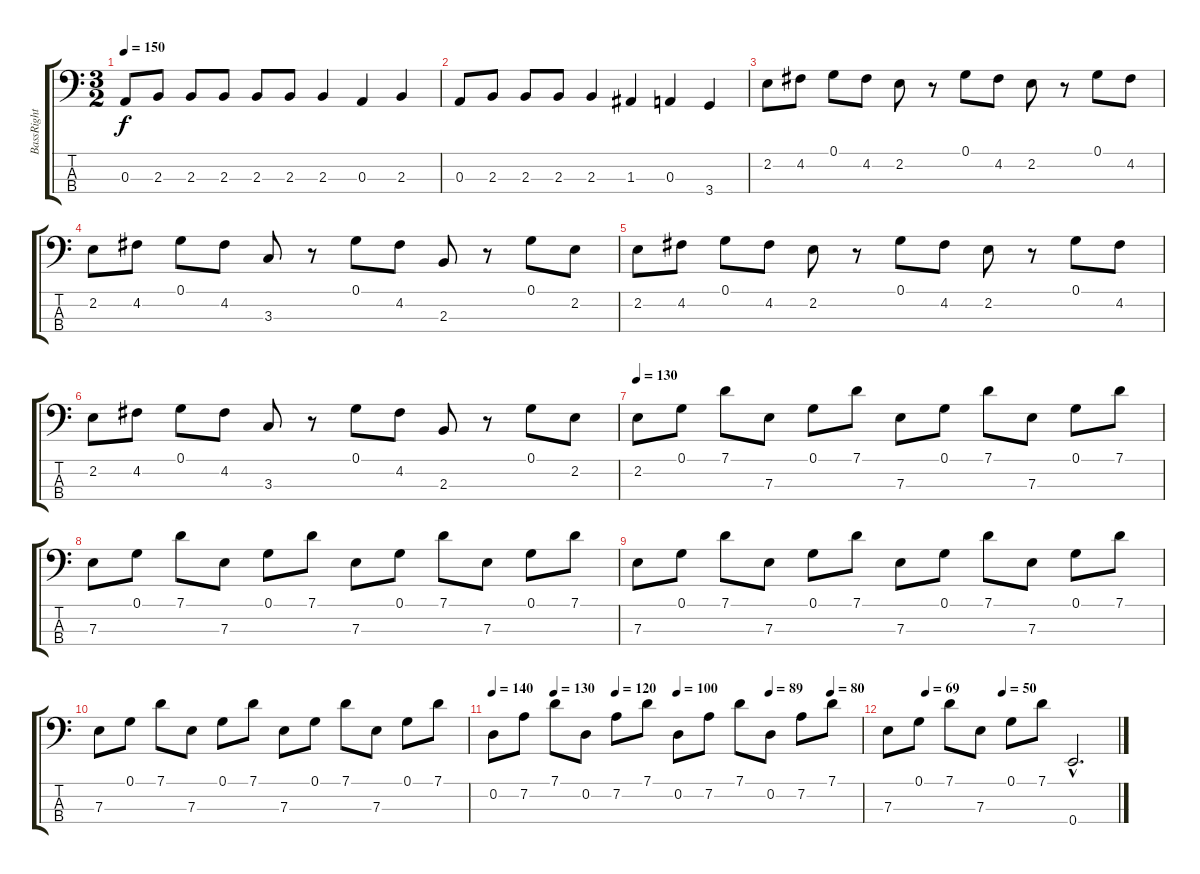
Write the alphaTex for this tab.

\track ("BassRight" "BassRight") {instrument electricbassfinger}
\staff {score tabs}
\tuning (G2 D2 A1 E1) {hide}
\ts (3 2)
\tempo 150
\clef f4
\ks c
0.3.8{dy f} 2.3.8 2.3.8 2.3.8 2.3.8 2.3.8 2.3.4 0.3.4 2.3.4 |
0.3.8 2.3.8 2.3.8 2.3.8 2.3.4 1.3.4 0.3.4 3.4.4 |
2.2.8 4.2.8 0.1.8 4.2.8 2.2.8 r.8 0.1.8 4.2.8 2.2.8 r.8 0.1.8 4.2.8 |
2.2.8 4.2.8 0.1.8 4.2.8 3.3.8 r.8 0.1.8 4.2.8 2.3.8 r.8 0.1.8 2.2.8 |
2.2.8 4.2.8 0.1.8 4.2.8 2.2.8 r.8 0.1.8 4.2.8 2.2.8 r.8 0.1.8 4.2.8 |
2.2.8 4.2.8 0.1.8 4.2.8 3.3.8 r.8 0.1.8 4.2.8 2.3.8 r.8 0.1.8 2.2.8 |
\tempo 130
2.2.8 0.1.8{volume 1} 7.1.8{volume 2} 7.3.8{volume 3} 0.1.8{volume 4} 7.1.8{volume 5} 7.3.8{volume 6} 0.1.8{volume 7} 7.1.8{volume 8} 7.3.8{volume 9} 0.1.8{volume 10} 7.1.8{volume 11} |
7.3.8{volume 12} 0.1.8{volume 12} 7.1.8 7.3.8 0.1.8 7.1.8 7.3.8 0.1.8 7.1.8 7.3.8 0.1.8 7.1.8 |
7.3.8 0.1.8 7.1.8 7.3.8 0.1.8 7.1.8 7.3.8 0.1.8 7.1.8 7.3.8 0.1.8 7.1.8 |
7.3.8 0.1.8 7.1.8 7.3.8 0.1.8 7.1.8 7.3.8 0.1.8 7.1.8 7.3.8 0.1.8 7.1.8 |
\tempo 140
\tempo (130 0.16666666666666666)
\tempo (120 0.3333333333333333)
\tempo (100 0.5)
\tempo (89 0.75)
\tempo (80 0.9166666666666666)
0.2.8 7.2.8 7.1.8 0.2.8 7.2.8 7.1.8 0.2.8 7.2.8 7.1.8 0.2.8 7.2.8 7.1.8 |
\tempo (69 0.16666666666666666)
\tempo (50 0.5)
7.3.8 0.1.8 7.1.8 7.3.8 0.1.8 7.1.8 0.4{hac}.2{d}
